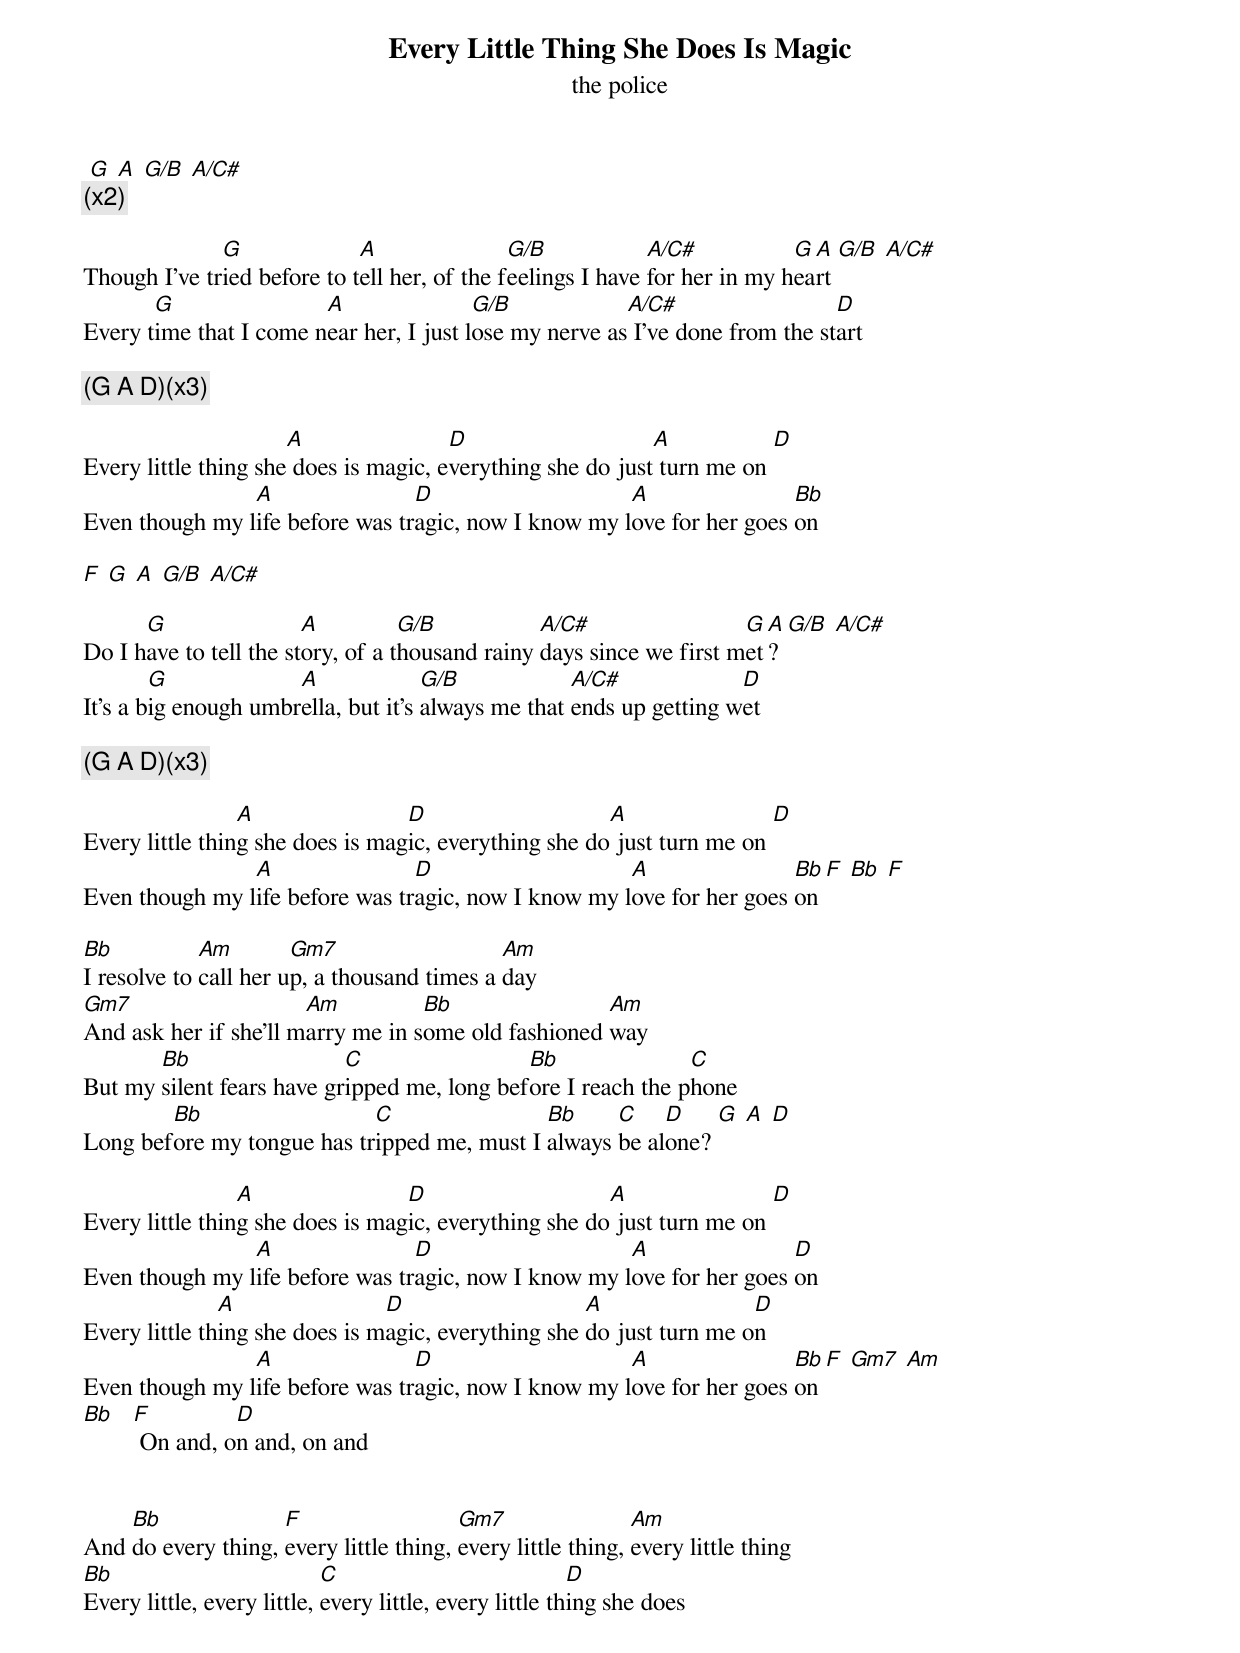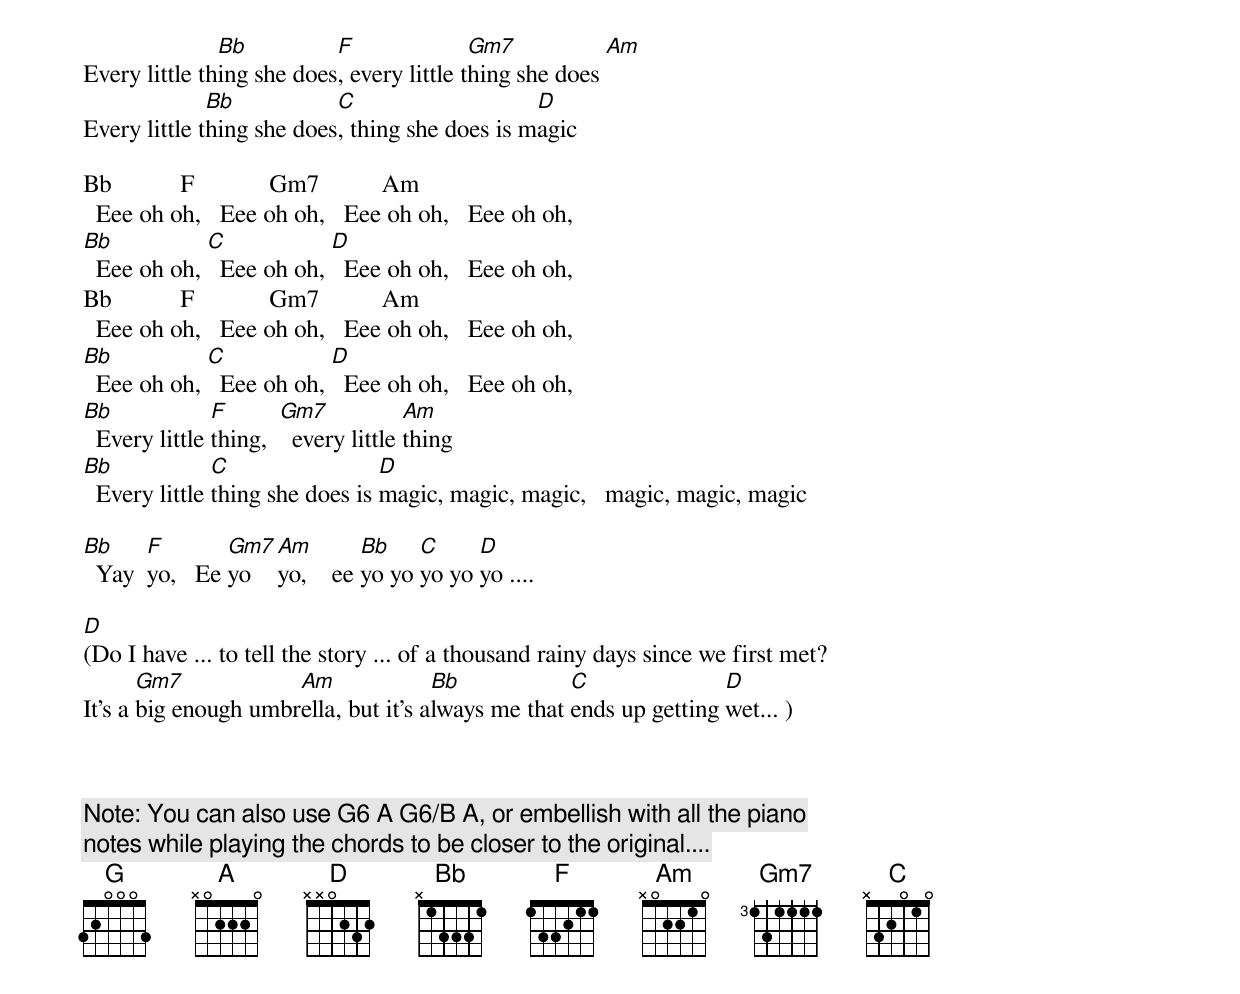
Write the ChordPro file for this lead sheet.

{title: Every Little Thing She Does Is Magic}
{subtitle: the police}

 [G] [A] [G/B] [A/C#]
{c:(x2)}

Though I've tr[G]ied before to t[A]ell her, of the f[G/B]eelings I have [A/C#]for her in my h[G]ea[A]rt [G/B] [A/C#]
Every t[G]ime that I come n[A]ear her, I just l[G/B]ose my nerve as[A/C#] I've done from the st[D]art

{c:(G A D)(x3)}

Every little thing she[A] does is magic, e[D]verything she do just[A] turn me on [D]
Even though my l[A]ife before was tr[D]agic, now I know my l[A]ove for her goes [Bb]on

[F] [G] [A] [G/B] [A/C#]

Do I h[G]ave to tell the st[A]ory, of a t[G/B]housand rainy [A/C#]days since we first m[G]et[A]? [G/B] [A/C#]
It's a b[G]ig enough umbr[A]ella, but it's [G/B]always me that [A/C#]ends up getting w[D]et

{c:(G A D)(x3)}

Every little thin[A]g she does is mag[D]ic, everything she do[A] just turn me on [D]
Even though my l[A]ife before was tr[D]agic, now I know my l[A]ove for her goes [Bb]on [F] [Bb] [F]

[Bb]I resolve to [Am]call her u[Gm7]p, a thousand times a [Am]day
[Gm7]And ask her if she'll m[Am]arry me in s[Bb]ome old fashioned [Am]way
But my [Bb]silent fears have gr[C]ipped me, long bef[Bb]ore I reach the p[C]hone
Long bef[Bb]ore my tongue has tr[C]ipped me, must I [Bb]always [C]be al[D]one? [G] [A] [D]

Every little thin[A]g she does is mag[D]ic, everything she do[A] just turn me on [D]
Even though my l[A]ife before was tr[D]agic, now I know my l[A]ove for her goes [D]on
Every little th[A]ing she does is m[D]agic, everything she [A]do just turn me o[D]n
Even though my l[A]ife before was tr[D]agic, now I know my l[A]ove for her goes [Bb]on [F] [Gm7] [Am]
[Bb]   [F] On and, o[D]n and, on and


And [Bb]do every thing, [F]every little thing, [Gm7]every little thing, [Am]every little thing
[Bb]Every little, every little, [C]every little, every little th[D]ing she does
Every little th[Bb]ing she does[F], every little t[Gm7]hing she does [Am]
Every little t[Bb]hing she does[C], thing she does is m[D]agic

Bb           F            Gm7          Am
  Eee oh oh,   Eee oh oh,   Eee oh oh,   Eee oh oh,
[Bb]  Eee oh oh, [C]  Eee oh oh, [D]  Eee oh oh,   Eee oh oh,
Bb           F            Gm7          Am
  Eee oh oh,   Eee oh oh,   Eee oh oh,   Eee oh oh,
[Bb]  Eee oh oh, [C]  Eee oh oh, [D]  Eee oh oh,   Eee oh oh,
[Bb]  Every little [F]thing,  [Gm7]  every little [Am]thing
[Bb]  Every little [C]thing she does is [D]magic, magic, magic,   magic, magic, magic

[Bb]  Yay  [F]yo,   Ee [Gm7]yo   [Am]yo,    ee [Bb]yo yo [C]yo yo [D]yo ....

[D](Do I have ... to tell the story ... of a thousand rainy days since we first met?
It's a [Gm7]big enough umbr[Am]ella, but it's a[Bb]lways me that [C]ends up getting [D]wet... )



{c:Note: You can also use G6 A G6/B A, or embellish with all the piano }
{c:notes while playing the chords to be closer to the original....}
